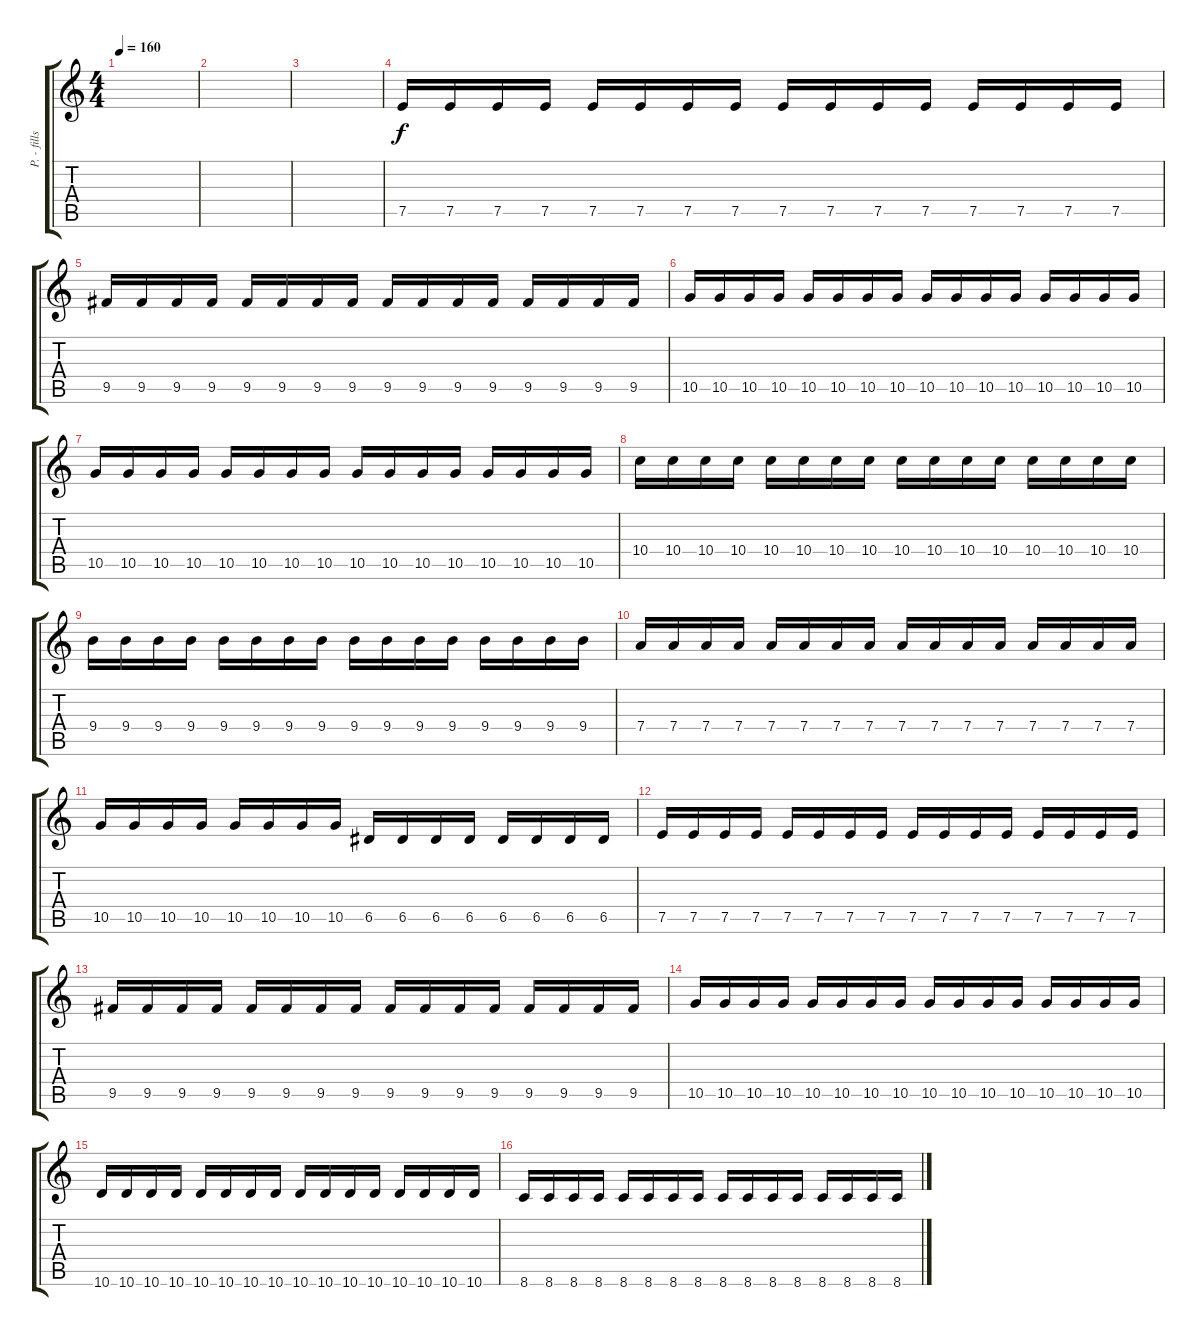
\track ("P. - fills" "P. - fills") {instrument distortionguitar}
\staff {score tabs}
\tuning (E4 B3 G3 D3 A2 E2) {hide}
\ts (4 4)
\tempo 160
\clef g2
\ks c
|
|
|
7.5.16 7.5.16 7.5.16 7.5.16 7.5.16 7.5.16 7.5.16 7.5.16 7.5.16 7.5.16 7.5.16 7.5.16 7.5.16 7.5.16 7.5.16 7.5.16 |
9.5.16 9.5.16 9.5.16 9.5.16 9.5.16 9.5.16 9.5.16 9.5.16 9.5.16 9.5.16 9.5.16 9.5.16 9.5.16 9.5.16 9.5.16 9.5.16 |
10.5.16 10.5.16 10.5.16 10.5.16 10.5.16 10.5.16 10.5.16 10.5.16 10.5.16 10.5.16 10.5.16 10.5.16 10.5.16 10.5.16 10.5.16 10.5.16 |
10.5.16 10.5.16 10.5.16 10.5.16 10.5.16 10.5.16 10.5.16 10.5.16 10.5.16 10.5.16 10.5.16 10.5.16 10.5.16 10.5.16 10.5.16 10.5.16 |
10.4.16 10.4.16 10.4.16 10.4.16 10.4.16 10.4.16 10.4.16 10.4.16 10.4.16 10.4.16 10.4.16 10.4.16 10.4.16 10.4.16 10.4.16 10.4.16 |
9.4.16 9.4.16 9.4.16 9.4.16 9.4.16 9.4.16 9.4.16 9.4.16 9.4.16 9.4.16 9.4.16 9.4.16 9.4.16 9.4.16 9.4.16 9.4.16 |
7.4.16 7.4.16 7.4.16 7.4.16 7.4.16 7.4.16 7.4.16 7.4.16 7.4.16 7.4.16 7.4.16 7.4.16 7.4.16 7.4.16 7.4.16 7.4.16 |
10.5.16 10.5.16 10.5.16 10.5.16 10.5.16 10.5.16 10.5.16 10.5.16 6.5.16 6.5.16 6.5.16 6.5.16 6.5.16 6.5.16 6.5.16 6.5.16 |
7.5.16 7.5.16 7.5.16 7.5.16 7.5.16 7.5.16 7.5.16 7.5.16 7.5.16 7.5.16 7.5.16 7.5.16 7.5.16 7.5.16 7.5.16 7.5.16 |
9.5.16 9.5.16 9.5.16 9.5.16 9.5.16 9.5.16 9.5.16 9.5.16 9.5.16 9.5.16 9.5.16 9.5.16 9.5.16 9.5.16 9.5.16 9.5.16 |
10.5.16 10.5.16 10.5.16 10.5.16 10.5.16 10.5.16 10.5.16 10.5.16 10.5.16 10.5.16 10.5.16 10.5.16 10.5.16 10.5.16 10.5.16 10.5.16 |
10.6.16 10.6.16 10.6.16 10.6.16 10.6.16 10.6.16 10.6.16 10.6.16 10.6.16 10.6.16 10.6.16 10.6.16 10.6.16 10.6.16 10.6.16 10.6.16 |
8.6.16 8.6.16 8.6.16 8.6.16 8.6.16 8.6.16 8.6.16 8.6.16 8.6.16 8.6.16 8.6.16 8.6.16 8.6.16 8.6.16 8.6.16 8.6.16
